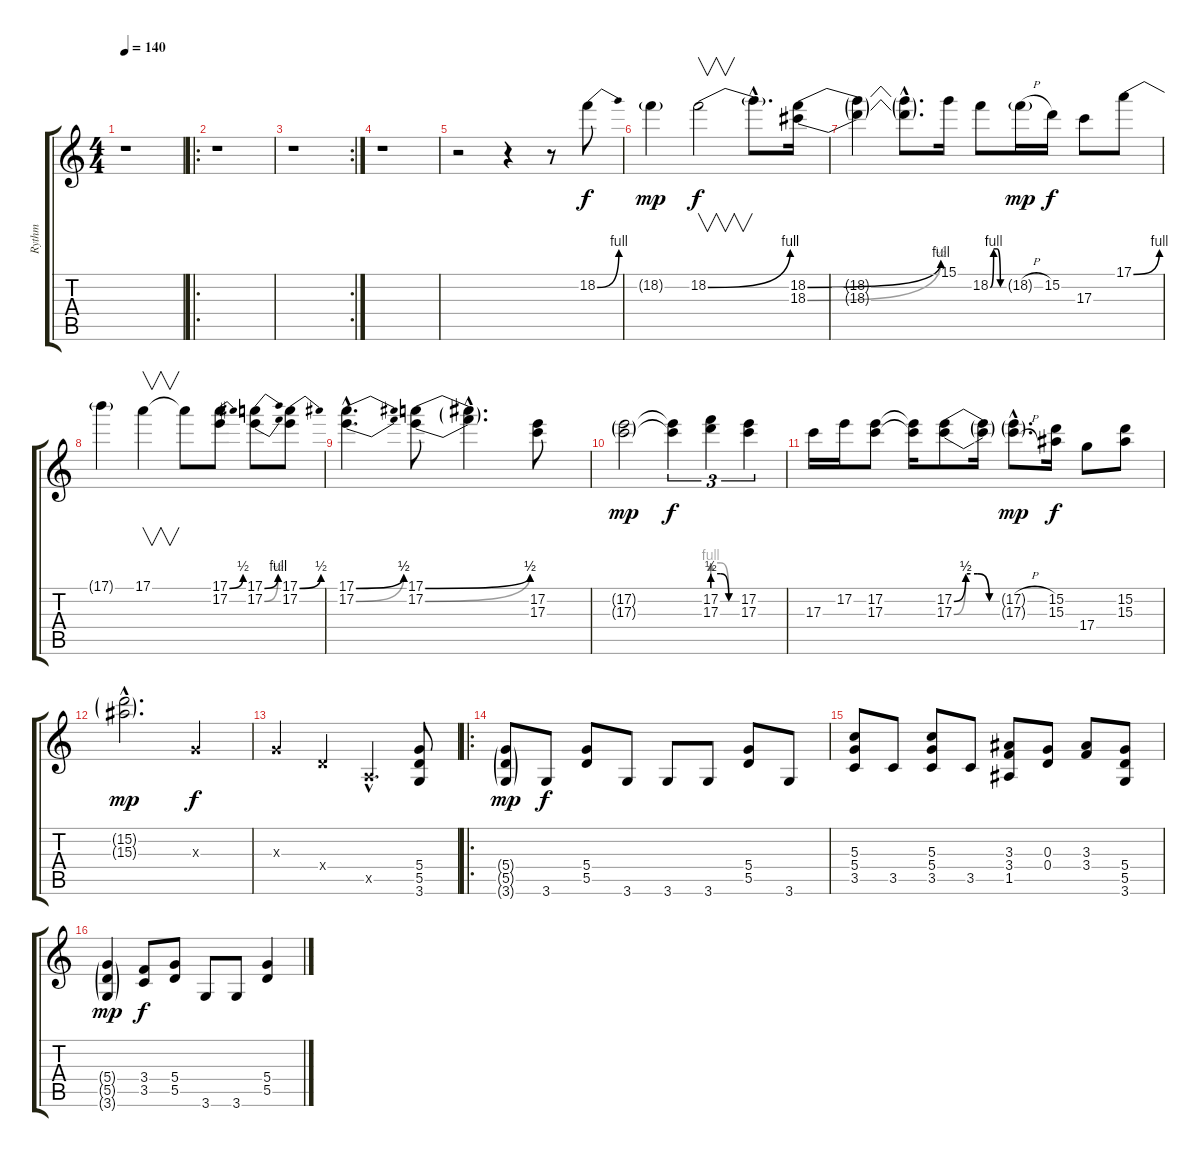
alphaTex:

\track ("Rythm" "Rythm") {instrument overdrivenguitar}
\staff {score tabs}
\tuning (E4 B3 G3 D3 A2 E2) {hide}
\ts (4 4)
\tempo 140
\clef g2
\ks c
r.1{dy f instrument overdrivenguitar} |
\ro
r.1 |
\rc 2
r.1 |
r.1 |
r.2 r.4 r.8 18.2{be (bend 0 0 60 4)}.8 |
18.2{g}.4{dy mp} 18.2{be (bend 0 0 60 4)}.2{v dy f} 18.2{hac t}.8{d} (18.2{be (bend 0 0 60 4)} 18.3{be (bend 0 0 60 2)}).16 |
(18.2{t} 18.3{t}).4 (18.2{hac t} 18.3{hac t}).8{d} 15.1.16 18.2{be (custom 0 0 15 4 30 4 45 0 60 0)}.8 18.2{h g}.16{dy mp} 15.2.16{dy f} 17.3.8 17.1{be (bend 0 0 60 4)}.8 |
17.1{t}.4 17.1.4{v} 17.1{t}.8 (17.1{be (bend 0 0 60 2)} 17.2).8 (17.1{be (bend 0 0 60 4)} 17.2{be (bend 0 0 60 2)}).8 (17.1{be (bend 0 0 60 2)} 17.2).8 |
(17.1{be (bend 0 0 60 2) hac} 17.2{be (bend 0 0 60 2) hac}).4{d} (17.1{be (bend 0 0 60 2)} 17.2{be (bend 0 0 60 2)}).8 (17.1{hac t} 17.2{hac t}).4{d} (17.2 17.3).8 |
(17.2{g} 17.3{g}).2{dy mp} (17.2{t} 17.3{t}).4{tu (3 2) dy f} (17.2{be (custom 0 2 20 2 40 0 60 0)} 17.3{be (custom 0 4 20 4 40 0 60 0)}).4{tu (3 2)} (17.2 17.3).4{tu (3 2)} |
17.3.16 17.2.16 (17.2 17.3).8 (17.2{t} 17.3{t}).16 (17.2{be (custom 0 0 15 2 30 2 45 0 60 0)} 17.3{be (custom 0 0 15 2 30 2 45 0 60 0)}).8 (17.2{t} 17.3{t}).16 (17.2{h g hac} 17.3{h g hac}).8{d dy mp} (15.2 15.3).16{dy f} 17.4.8 (15.2 15.3).8 |
(15.2{g hac} 15.3{g hac}).2{d dy mp} 0.3{x}.4{dy f} |
0.3{x}.4 0.4{x}.4 0.5{hac x}.4{d} (5.4 5.5 3.6).8 |
\ro
(5.4{g} 5.5{g} 3.6{g}).8{dy mp} 3.6.8{dy f} (5.4 5.5).8 3.6.8 3.6.8 3.6.8 (5.4 5.5).8 3.6.8 |
(5.3 5.4 3.5).8 3.5.8 (5.3 5.4 3.5).8 3.5.8 (3.3 3.4 1.5).8 (0.3 0.4).8 (3.3 3.4).8 (5.4 5.5 3.6).8 |
(5.4{g} 5.5{g} 3.6{g}).4{dy mp} (3.4 3.5).8{dy f} (5.4 5.5).8 3.6.8 3.6.8 (5.4 5.5).4
